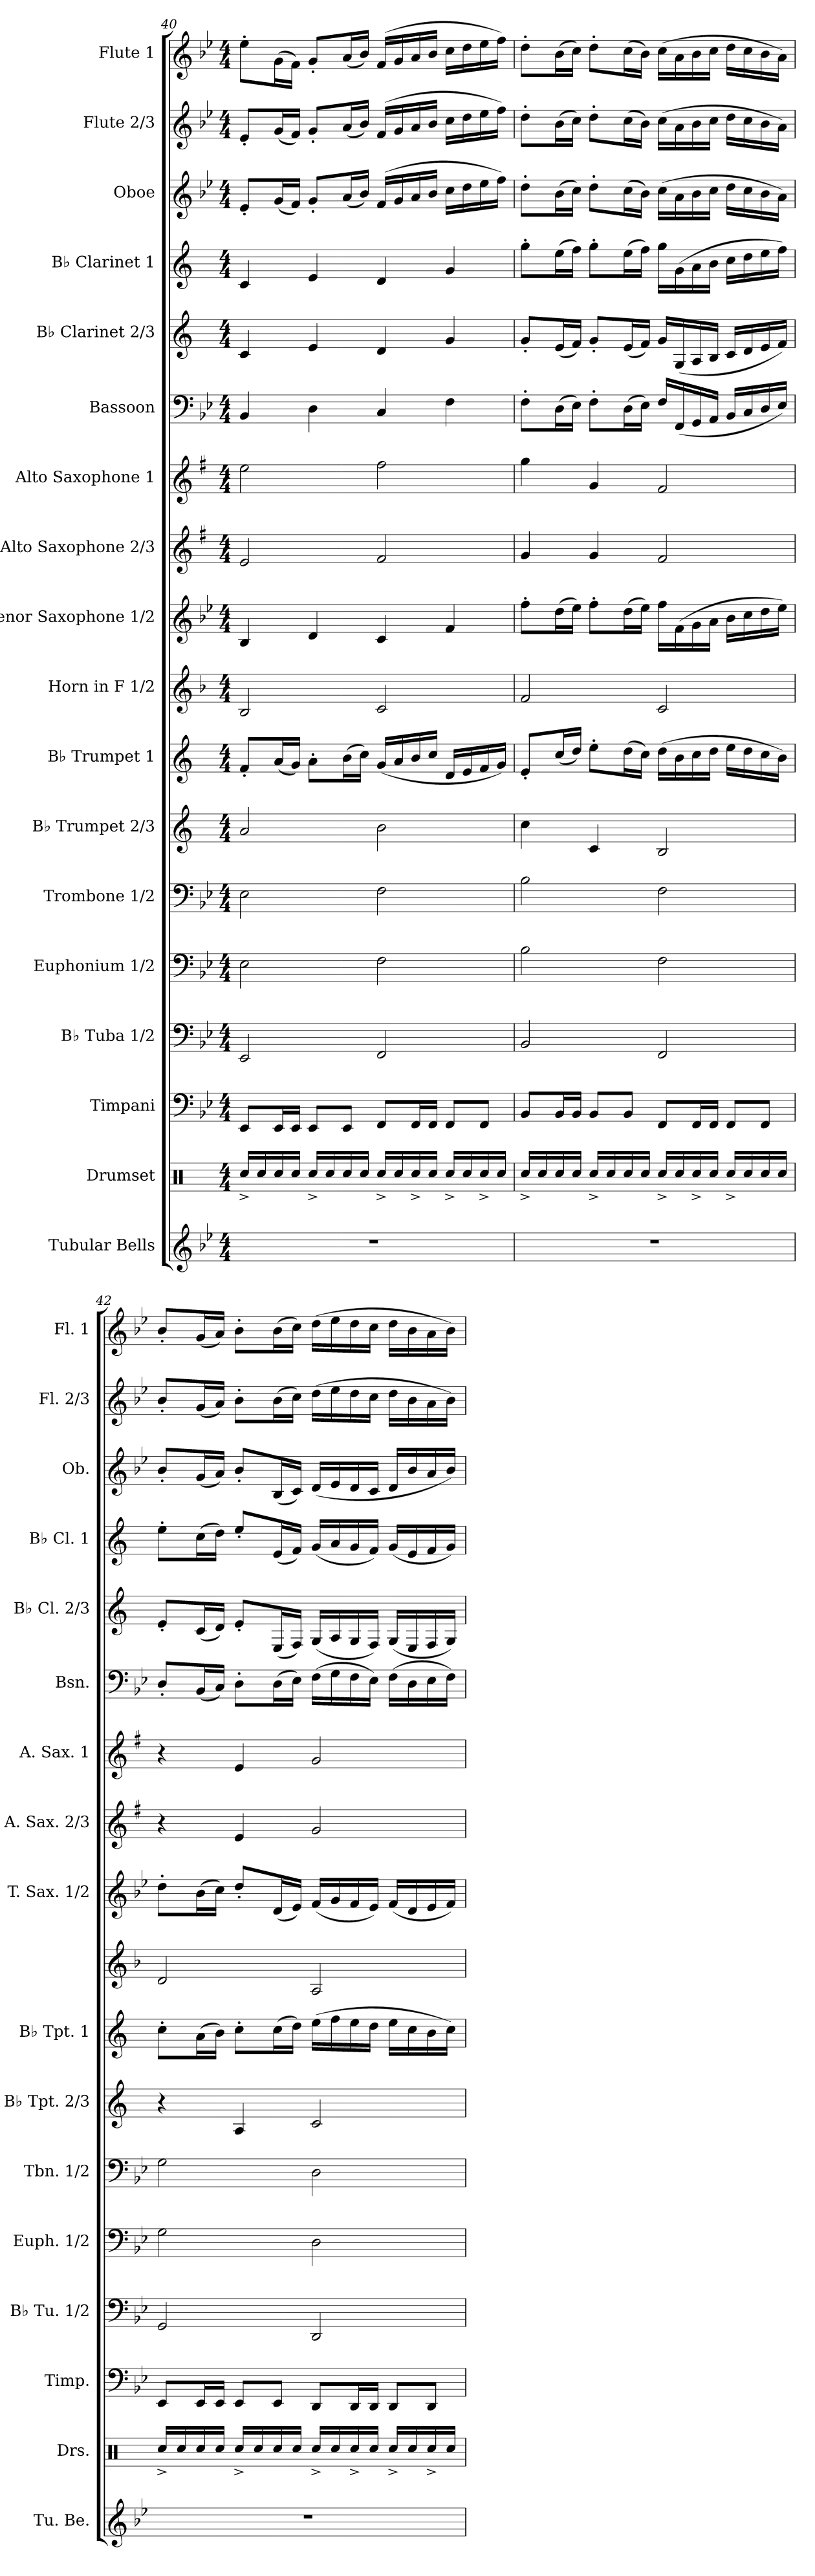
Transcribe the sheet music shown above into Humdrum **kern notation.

**kern	**kern	**kern	**kern	**kern	**kern	**kern	**kern	**kern	**kern	**kern	**kern	**kern	**kern	**kern	**kern	**kern	**kern
*part18	*part17	*part16	*part15	*part14	*part13	*part12	*part11	*part10	*part9	*part8	*part7	*part6	*part5	*part4	*part3	*part2	*part1
*staff18	*staff17	*staff16	*staff15	*staff14	*staff13	*staff12	*staff11	*staff10	*staff9	*staff8	*staff7	*staff6	*staff5	*staff4	*staff3	*staff2	*staff1
*I"Tubular Bells	*I"Drumset	*I"Timpani	*I"B♭ Tuba 1/2	*I"Euphonium 1/2	*I"Trombone 1/2	*I"B♭ Trumpet 2/3	*I"B♭ Trumpet 1	*I"Horn in F 1/2	*I"Tenor Saxophone 1/2	*I"Alto Saxophone 2/3	*I"Alto Saxophone 1	*I"Bassoon	*I"B♭ Clarinet 2/3	*I"B♭ Clarinet 1	*I"Oboe	*I"Flute 2/3	*I"Flute 1
*I'Tu. Be.	*I'Drs.	*I'Timp.	*I'B♭ Tu. 1/2	*I'Euph. 1/2	*I'Tbn. 1/2	*I'B♭ Tpt. 2/3	*I'B♭ Tpt. 1	*	*I'T. Sax. 1/2	*I'A. Sax. 2/3	*I'A. Sax. 1	*I'Bsn.	*I'B♭ Cl. 2/3	*I'B♭ Cl. 1	*I'Ob.	*I'Fl. 2/3	*I'Fl. 1
*clefG2	*clefX	*clefF4	*clefF4	*clefF4	*clefF4	*clefG2	*clefG2	*clefG2	*clefG2	*clefG2	*clefG2	*clefF4	*clefG2	*clefG2	*clefG2	*clefG2	*clefG2
*	*	*	*	*	*	*ITrd1c2	*ITrd1c2	*ITrd4c7	*ITrd8c14	*ITrd5c9	*ITrd5c9	*	*ITrd1c2	*ITrd1c2	*	*	*
*k[b-e-]	*k[]	*k[b-e-]	*k[b-e-]	*k[b-e-]	*k[b-e-]	*k[b-e-]	*k[b-e-]	*k[b-e-]	*k[b-e-]	*k[b-e-]	*k[b-e-]	*k[b-e-]	*k[b-e-]	*k[b-e-]	*k[b-e-]	*k[b-e-]	*k[b-e-]
*M4/4	*M4/4	*M4/4	*M4/4	*M4/4	*M4/4	*M4/4	*M4/4	*M4/4	*M4/4	*M4/4	*M4/4	*M4/4	*M4/4	*M4/4	*M4/4	*M4/4	*M4/4
=40	=40	=40	=40	=40	=40	=40	=40	=40	=40	=40	=40	=40	=40	=40	=40	=40	=40
1r	16Rcc^/LL	8EE-/L	2EE-/	2E-\	2E-\	2g/	8e-'/L	2E-/	4BB-/	2G/	2g\	4BB-/	4B-/	4B-/	8e-'/L	8e-'/L	8ee-'\L
.	16Rcc/	.	.	.	.	.	.	.	.	.	.	.	.	.	.	.	.
.	16Rcc/	16EE-/L	.	.	.	.	(16g/L	.	.	.	.	.	.	.	(16g/L	(16g/L	(16g\L
.	16Rcc/JJ	16EE-/JJ	.	.	.	.	16f/JJ)	.	.	.	.	.	.	.	16f/JJ)	16f/JJ)	16f\JJ)
.	16Rcc^/LL	8EE-/L	.	.	.	.	8g'\L	.	4D/	.	.	4D\	4d/	4d/	8g'/L	8g'/L	8g'/L
.	16Rcc/	.	.	.	.	.	.	.	.	.	.	.	.	.	.	.	.
.	16Rcc/	8EE-/J	.	.	.	.	(16a\L	.	.	.	.	.	.	.	(16a/L	(16a/L	(16a/L
.	16Rcc/JJ	.	.	.	.	.	16b-\JJ)	.	.	.	.	.	.	.	16b-/JJ)	16b-/JJ)	16b-/JJ)
.	16Rcc^/LL	8FF/L	2FF/	2F\	2F\	2a\	(16f/LL	2F/	4C/	2A/	2a\	4C/	4c/	4c/	(16f/LL	(16f/LL	(16f/LL
.	16Rcc/	.	.	.	.	.	16g/	.	.	.	.	.	.	.	16g/	16g/	16g/
.	16Rcc^/	16FF/L	.	.	.	.	16a/	.	.	.	.	.	.	.	16a/	16a/	16a/
.	16Rcc/JJ	16FF/JJ	.	.	.	.	16b-/JJ	.	.	.	.	.	.	.	16b-/JJ	16b-/JJ	16b-/JJ
.	16Rcc^/LL	8FF/L	.	.	.	.	16c/LL	.	4F/	.	.	4F\	4f/	4f/	16cc\LL	16cc\LL	16cc\LL
.	16Rcc/	.	.	.	.	.	16d/	.	.	.	.	.	.	.	16dd\	16dd\	16dd\
.	16Rcc^/	8FF/J	.	.	.	.	16e-/	.	.	.	.	.	.	.	16ee-\	16ee-\	16ee-\
.	16Rcc/JJ	.	.	.	.	.	16f/JJ)	.	.	.	.	.	.	.	16ff\JJ)	16ff\JJ)	16ff\JJ)
=41	=41	=41	=41	=41	=41	=41	=41	=41	=41	=41	=41	=41	=41	=41	=41	=41	=41
1r	16Rcc^/LL	8BB-/L	2BB-/	2B-\	2B-\	4b-\	8d'/L	2B-/	8f'\L	4B-/	4b-\	8F'\L	8f'/L	8ff'\L	8dd'\L	8dd'\L	8dd'\L
.	16Rcc/	.	.	.	.	.	.	.	.	.	.	.	.	.	.	.	.
.	16Rcc/	16BB-/L	.	.	.	.	(16b-/L	.	(16d\L	.	.	(16D\L	(16d/L	(16dd\L	(16b-\L	(16b-\L	(16b-\L
.	16Rcc/JJ	16BB-/JJ	.	.	.	.	16cc/JJ)	.	16e-\JJ)	.	.	16E-\JJ)	16e-/JJ)	16ee-\JJ)	16cc\JJ)	16cc\JJ)	16cc\JJ)
.	16Rcc^/LL	8BB-/L	.	.	.	4B-/	8dd'\L	.	8f'\L	4B-/	4B-/	8F'\L	8f'/L	8ff'\L	8dd'\L	8dd'\L	8dd'\L
.	16Rcc/	.	.	.	.	.	.	.	.	.	.	.	.	.	.	.	.
.	16Rcc/	8BB-/J	.	.	.	.	(16cc\L	.	(16d\L	.	.	(16D\L	(16d/L	(16dd\L	(16cc\L	(16cc\L	(16cc\L
.	16Rcc/JJ	.	.	.	.	.	16b-\JJ)	.	16e-\JJ)	.	.	16E-\JJ)	16e-/JJ)	16ee-\JJ)	16b-\JJ)	16b-\JJ)	16b-\JJ)
.	16Rcc^/LL	8FF/L	2FF/	2F\	2F\	2A/	(16cc\LL	2F/	16f\LL	2A/	2A/	16F/LL	16f/LL	16ff\LL	(16cc\LL	(16cc\LL	(16cc\LL
.	16Rcc/	.	.	.	.	.	16a\	.	(16F\	.	.	(16FF/	(16F/	(16f\	16a\	16a\	16a\
.	16Rcc^/	16FF/L	.	.	.	.	16b-\	.	16G\	.	.	16GG/	16G/	16g\	16b-\	16b-\	16b-\
.	16Rcc/JJ	16FF/JJ	.	.	.	.	16cc\JJ	.	16A\JJ	.	.	16AA/JJ	16A/JJ	16a\JJ	16cc\JJ	16cc\JJ	16cc\JJ
.	16Rcc^/LL	8FF/L	.	.	.	.	16dd\LL	.	16B-\LL	.	.	16BB-/LL	16B-/LL	16b-\LL	16dd\LL	16dd\LL	16dd\LL
.	16Rcc/	.	.	.	.	.	16cc\	.	16c\	.	.	16C/	16c/	16cc\	16cc\	16cc\	16cc\
.	16Rcc/	8FF/J	.	.	.	.	16b-\	.	16d\	.	.	16D/	16d/	16dd\	16b-\	16b-\	16b-\
.	16Rcc/JJ	.	.	.	.	.	16a\JJ)	.	16e-\JJ)	.	.	16E-/JJ)	16e-/JJ)	16ee-\JJ)	16a\JJ)	16a\JJ)	16a\JJ)
!!LO:PB:g=z
=42	=42	=42	=42	=42	=42	=42	=42	=42	=42	=42	=42	=42	=42	=42	=42	=42	=42
1r	16Rcc^/LL	8EE-/L	2GG/	2G\	2G\	4r	8b-'\L	2G/	8d'\L	4r	4r	8D'/L	8d'/L	8dd'\L	8b-'/L	8b-'/L	8b-'/L
.	16Rcc/	.	.	.	.	.	.	.	.	.	.	.	.	.	.	.	.
.	16Rcc/	16EE-/L	.	.	.	.	(16g\L	.	(16B-\L	.	.	(16BB-/L	(16B-/L	(16b-\L	(16g/L	(16g/L	(16g/L
.	16Rcc/JJ	16EE-/JJ	.	.	.	.	16a\JJ)	.	16c\JJ)	.	.	16C/JJ)	16c/JJ)	16cc\JJ)	16a/JJ)	16a/JJ)	16a/JJ)
.	16Rcc^/LL	8EE-/L	.	.	.	4G/	8b-'\L	.	8d'/L	4G/	4G/	8D'\L	8d'/L	8dd'/L	8b-'/L	8b-'\L	8b-'\L
.	16Rcc/	.	.	.	.	.	.	.	.	.	.	.	.	.	.	.	.
.	16Rcc/	8EE-/J	.	.	.	.	(16b-\L	.	(16D/L	.	.	(16D\L	(16D/L	(16d/L	(16B-/L	(16b-\L	(16b-\L
.	16Rcc/JJ	.	.	.	.	.	16cc\JJ)	.	16E-/JJ)	.	.	16E-\JJ)	16E-/JJ)	16e-/JJ)	16c/JJ)	16cc\JJ)	16cc\JJ)
.	16Rcc^/LL	8DD/L	2DD/	2D\	2D\	2B-/	(16dd\LL	2D/	(16F/LL	2B-/	2B-/	(16F\LL	(16F/LL	(16f/LL	(16d/LL	(16dd\LL	(16dd\LL
.	16Rcc/	.	.	.	.	.	16ee-\	.	16G/	.	.	16G\	16G/	16g/	16e-/	16ee-\	16ee-\
.	16Rcc^/	16DD/L	.	.	.	.	16dd\	.	16F/	.	.	16F\	16F/	16f/	16d/	16dd\	16dd\
.	16Rcc/JJ	16DD/JJ	.	.	.	.	16cc\JJ	.	16E-/JJ)	.	.	16E-\JJ)	16E-/JJ)	16e-/JJ)	16c/JJ	16cc\JJ	16cc\JJ
.	16Rcc^/LL	8DD/L	.	.	.	.	16dd\LL	.	(16F/LL	.	.	(16F\LL	(16F/LL	(16f/LL	16d/LL	16dd\LL	16dd\LL
.	16Rcc/	.	.	.	.	.	16b-\	.	16D/	.	.	16D\	16D/	16d/	16b-/	16b-\	16b-\
.	16Rcc^/	8DD/J	.	.	.	.	16a\	.	16E-/	.	.	16E-\	16E-/	16e-/	16a/	16a\	16a\
.	16Rcc/JJ	.	.	.	.	.	16b-\JJ)	.	16F/JJ)	.	.	16F\JJ)	16F/JJ)	16f/JJ)	16b-/JJ)	16b-\JJ)	16b-\JJ)
=	=	=	=	=	=	=	=	=	=	=	=	=	=	=	=	=	=
*-	*-	*-	*-	*-	*-	*-	*-	*-	*-	*-	*-	*-	*-	*-	*-	*-	*-
